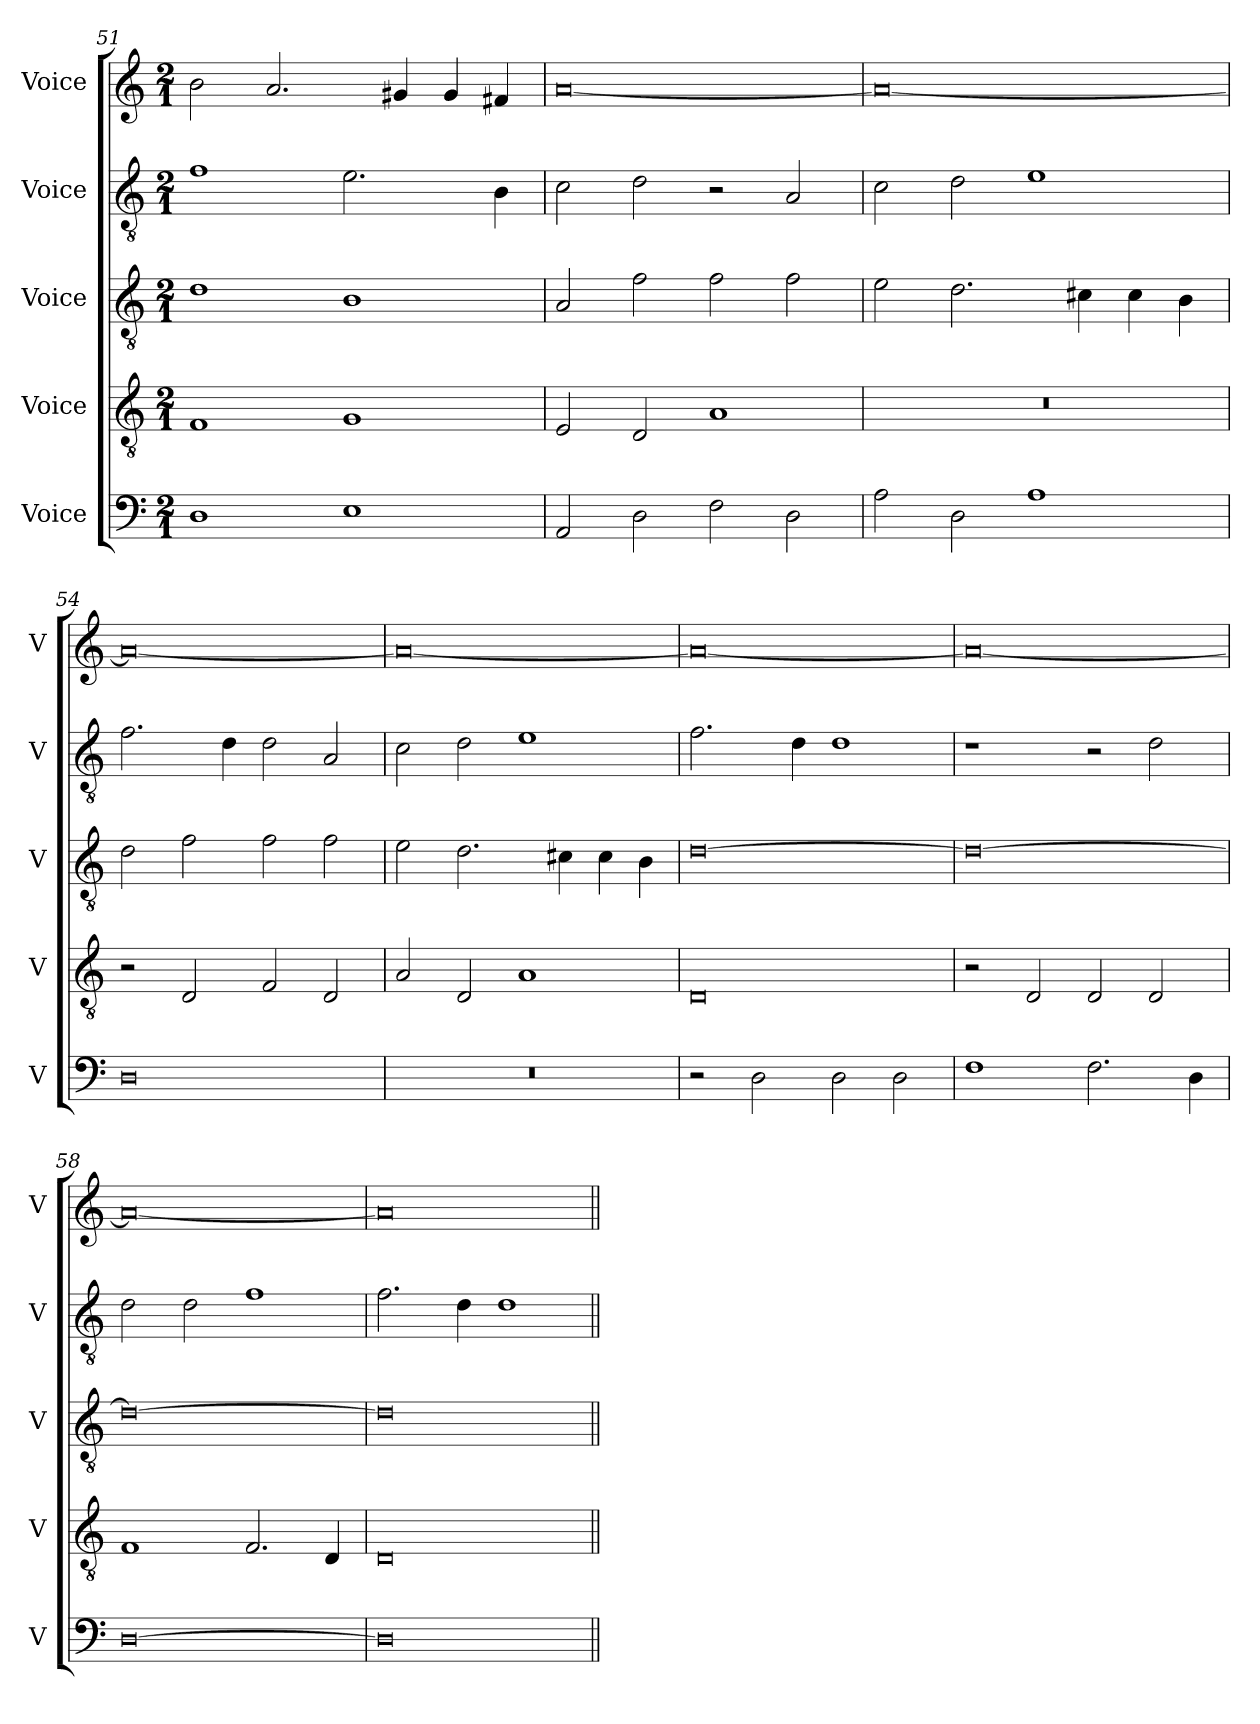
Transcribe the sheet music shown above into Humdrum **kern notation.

**kern	**kern	**kern	**kern	**kern
*part5	*part4	*part3	*part2	*part1
*staff5	*staff4	*staff3	*staff2	*staff1
*I"Voice	*I"Voice	*I"Voice	*I"Voice	*I"Voice
*I'V	*I'V	*I'V	*I'V	*I'V
*clefF4	*clefGv2	*clefGv2	*clefGv2	*clefG2
*k[]	*k[]	*k[]	*k[]	*k[]
*M2/1	*M2/1	*M2/1	*M2/1	*M2/1
=51	=51	=51	=51	=51
1D	1F	1d	1f	2b\
.	.	.	.	2.a/
1E	1G	1B	2.e\	.
.	.	.	.	4g#X/
.	.	.	.	4g#/
.	.	.	4B\	4f#X/
=52	=52	=52	=52	=52
2AA/	2E/	2A/	2c\	[0a
2D\	2D/	2f\	2d\	.
2F\	1A	2f\	2r	.
2D\	.	2f\	2A/	.
=53	=53	=53	=53	=53
2A\	0r	2e\	2c\	0a_
2D\	.	2.d\	2d\	.
1A	.	.	1e	.
.	.	4c#X\	.	.
.	.	4c#\	.	.
.	.	4B\	.	.
!!LO:PB:g=z
=54	=54	=54	=54	=54
0D	2r	2d\	2.f\	0a_
.	2D/	2f\	.	.
.	.	.	4d\	.
.	2F/	2f\	2d\	.
.	2D/	2f\	2A/	.
=55	=55	=55	=55	=55
0r	2A/	2e\	2c\	0a_
.	2D/	2.d\	2d\	.
.	1A	.	1e	.
.	.	4c#X\	.	.
.	.	4c#\	.	.
.	.	4B\	.	.
=56	=56	=56	=56	=56
2r	0D	[0d	2.f\	0a_
2D\	.	.	.	.
.	.	.	4d\	.
2D\	.	.	1d	.
2D\	.	.	.	.
!!LO:LB:g=z
=57	=57	=57	=57	=57
1F	2r	0d_	1r	0a_
.	2D/	.	.	.
2.F\	2D/	.	2r	.
.	2D/	.	2d\	.
4D\	.	.	.	.
=58	=58	=58	=58	=58
[0D	1F	0d_	2d\	0a_
.	.	.	2d\	.
.	2.F/	.	1f	.
.	4D/	.	.	.
=59	=59	=59	=59	=59
0D]	0D	0d]	2.f\	0a]
.	.	.	4d\	.
.	.	.	1d	.
=||	=||	=||	=||	=||
*-	*-	*-	*-	*-
